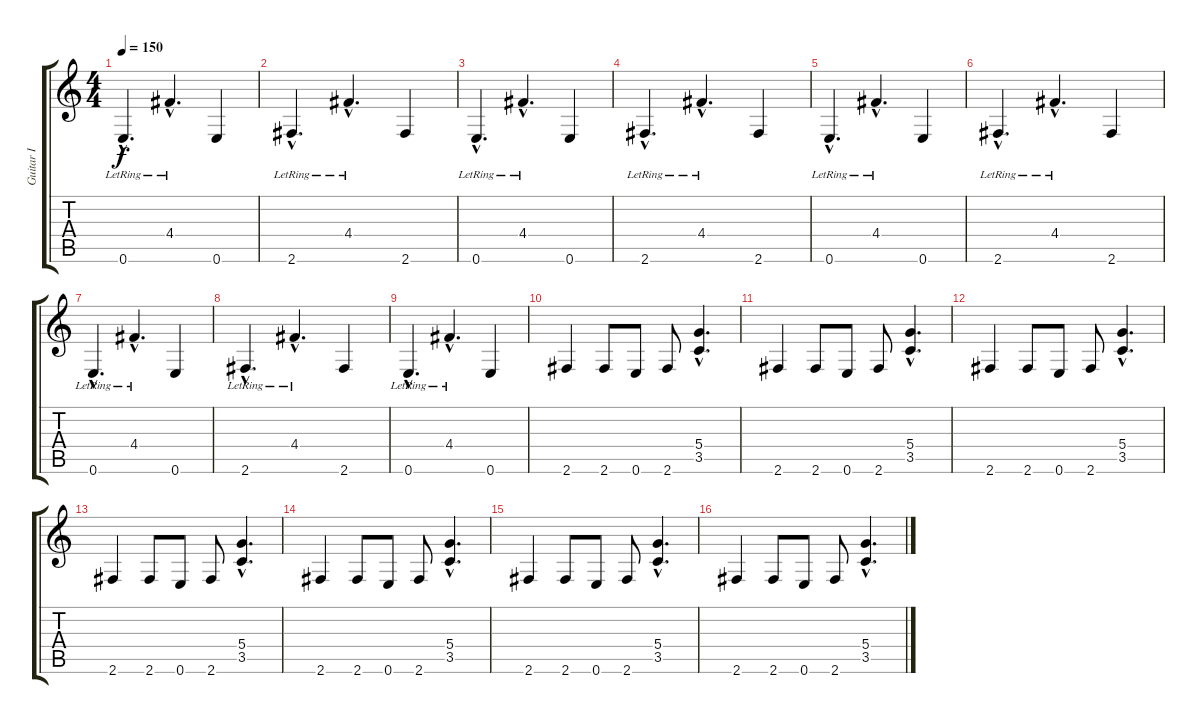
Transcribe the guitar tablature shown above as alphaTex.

\track ("Guitar I" "Guitar I") {instrument distortionguitar}
\staff {score tabs}
\tuning (E4 B3 G3 D3 A2 E2) {hide}
\ts (4 4)
\tempo 150
\clef g2
\ks c
0.6{hac lr}.4{d dy f} 4.4{hac lr}.4{d} 0.6.4 |
2.6{hac lr}.4{d} 4.4{hac lr}.4{d} 2.6.4 |
0.6{hac lr}.4{d} 4.4{hac lr}.4{d} 0.6.4 |
2.6{hac lr}.4{d} 4.4{hac lr}.4{d} 2.6.4 |
0.6{hac lr}.4{d} 4.4{hac lr}.4{d} 0.6.4 |
2.6{hac lr}.4{d} 4.4{hac lr}.4{d} 2.6.4 |
0.6{hac lr}.4{d} 4.4{hac lr}.4{d} 0.6.4 |
2.6{hac lr}.4{d} 4.4{hac lr}.4{d} 2.6.4 |
0.6{hac lr}.4{d} 4.4{hac lr}.4{d} 0.6.4 |
2.6.4 2.6.8 0.6.8 2.6.8 (5.4{hac} 3.5{hac}).4{d} |
2.6.4 2.6.8 0.6.8 2.6.8 (5.4{hac} 3.5{hac}).4{d} |
2.6.4 2.6.8 0.6.8 2.6.8 (5.4{hac} 3.5{hac}).4{d} |
2.6.4 2.6.8 0.6.8 2.6.8 (5.4{hac} 3.5{hac}).4{d} |
2.6.4 2.6.8 0.6.8 2.6.8 (5.4{hac} 3.5{hac}).4{d} |
2.6.4 2.6.8 0.6.8 2.6.8 (5.4{hac} 3.5{hac}).4{d} |
2.6.4 2.6.8 0.6.8 2.6.8 (5.4{hac} 3.5{hac}).4{d}
